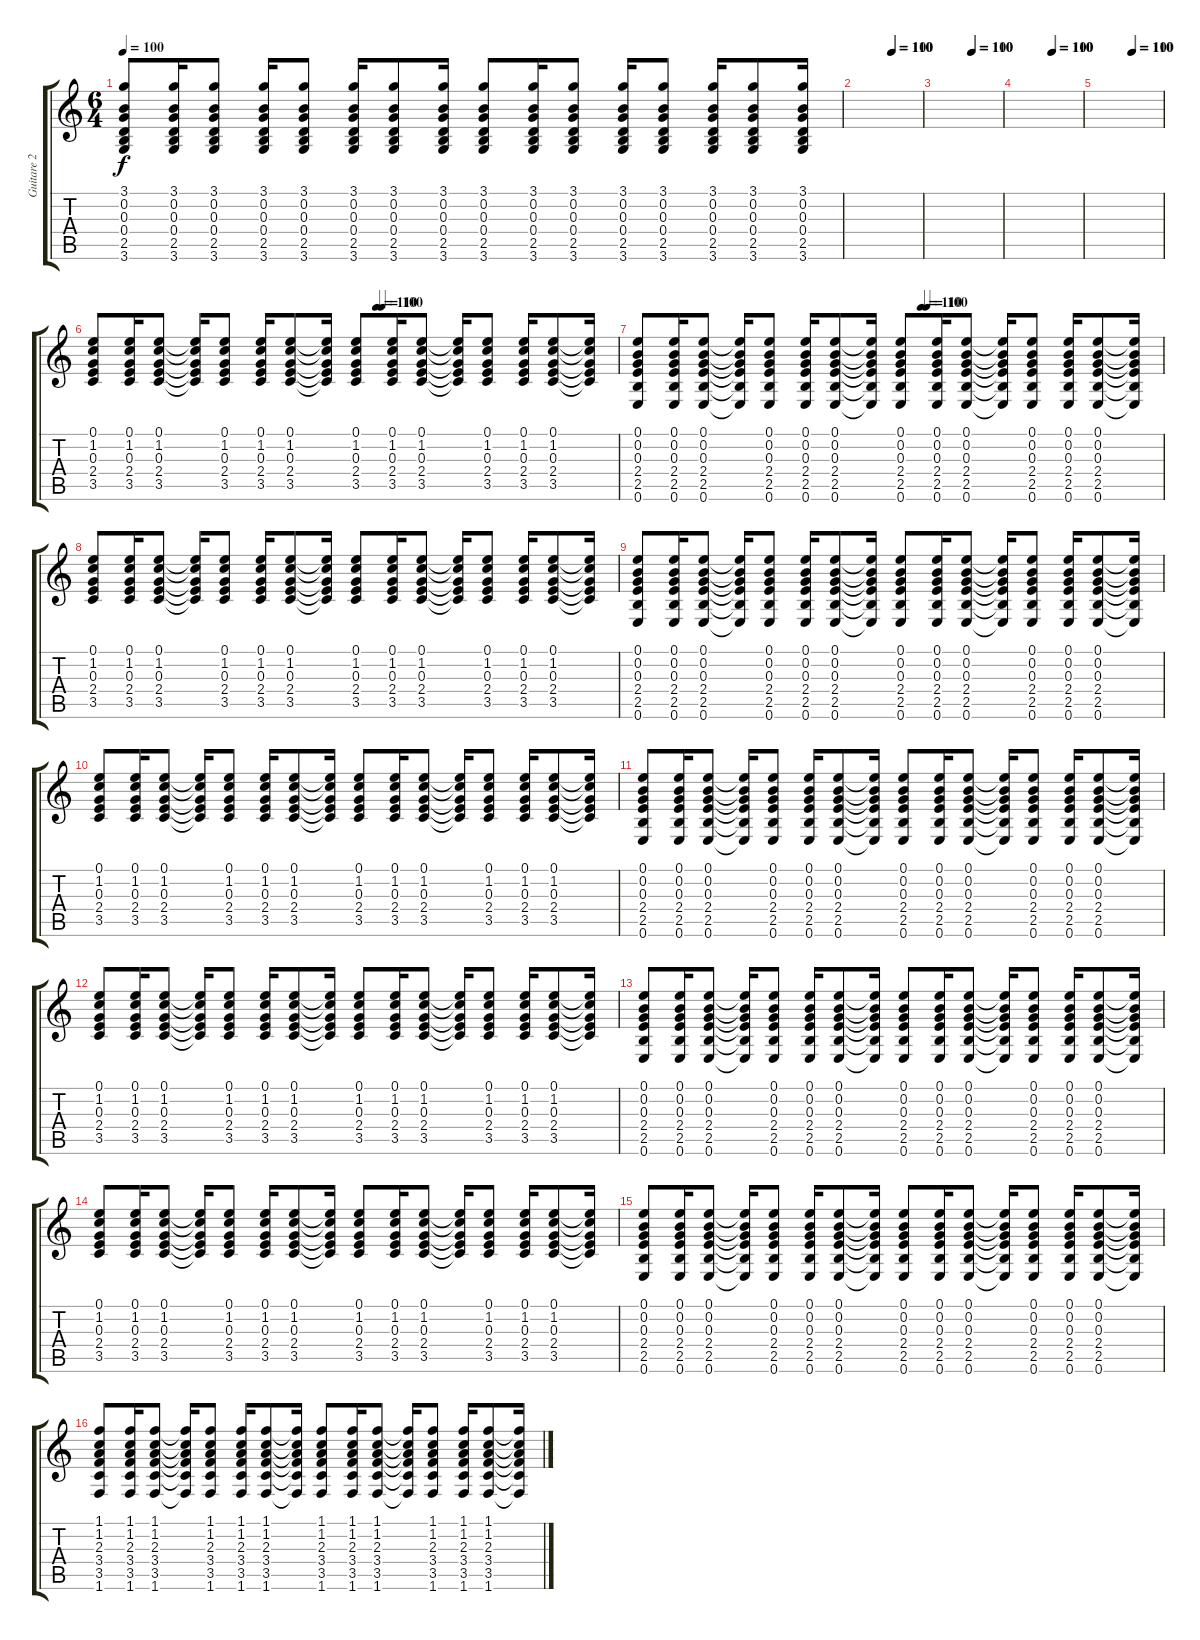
\track ("Guitare 2" "Guitare 2") {instrument overdrivenguitar}
\staff {score tabs}
\tuning (E4 B3 G3 D3 A2 E2) {hide}
\ts (6 4)
\tempo 100
\clef g2
\ks c
(3.1 0.2 0.3 0.4 2.5 3.6).8{dy f} (3.1 0.2 0.3 0.4 2.5 3.6).16 (3.1 0.2 0.3 0.4 2.5 3.6).8 (3.1 0.2 0.3 0.4 2.5 3.6).16 (3.1 0.2 0.3 0.4 2.5 3.6).8 (3.1 0.2 0.3 0.4 2.5 3.6).16 (3.1 0.2 0.3 0.4 2.5 3.6).8 (3.1 0.2 0.3 0.4 2.5 3.6).16 (3.1 0.2 0.3 0.4 2.5 3.6).8 (3.1 0.2 0.3 0.4 2.5 3.6).16 (3.1 0.2 0.3 0.4 2.5 3.6).8 (3.1 0.2 0.3 0.4 2.5 3.6).16 (3.1 0.2 0.3 0.4 2.5 3.6).8 (3.1 0.2 0.3 0.4 2.5 3.6).16 (3.1 0.2 0.3 0.4 2.5 3.6).8 (3.1 0.2 0.3 0.4 2.5 3.6).16 |
\tempo (110 0.5416666666666666)
\tempo (100 0.5520833333333334)
|
\tempo (110 0.5416666666666666)
\tempo (100 0.5520833333333334)
|
\tempo (110 0.5416666666666666)
\tempo (100 0.5520833333333334)
|
\tempo (110 0.5416666666666666)
\tempo (100 0.5520833333333334)
|
\tempo (110 0.5416666666666666)
\tempo (100 0.5520833333333334)
(0.1 1.2 0.3 2.4 3.5).8 (0.1 1.2 0.3 2.4 3.5).16 (0.1 1.2 0.3 2.4 3.5).8 (0.1{t} 1.2{t} 0.3{t} 2.4{t} 3.5{t}).16 (0.1 1.2 0.3 2.4 3.5).8 (0.1 1.2 0.3 2.4 3.5).16 (0.1 1.2 0.3 2.4 3.5).8 (0.1{t} 1.2{t} 0.3{t} 2.4{t} 3.5{t}).16 (0.1 1.2 0.3 2.4 3.5).8 (0.1 1.2 0.3 2.4 3.5).16 (0.1 1.2 0.3 2.4 3.5).8 (0.1{t} 1.2{t} 0.3{t} 2.4{t} 3.5{t}).16 (0.1 1.2 0.3 2.4 3.5).8 (0.1 1.2 0.3 2.4 3.5).16 (0.1 1.2 0.3 2.4 3.5).8 (0.1{t} 1.2{t} 0.3{t} 2.4{t} 3.5{t}).16 |
\tempo (110 0.5416666666666666)
\tempo (100 0.5520833333333334)
(0.1 0.2 0.3 2.4 2.5 0.6).8 (0.1 0.2 0.3 2.4 2.5 0.6).16 (0.1 0.2 0.3 2.4 2.5 0.6).8 (0.1{t} 0.2{t} 0.3{t} 2.4{t} 2.5{t} 0.6{t}).16 (0.1 0.2 0.3 2.4 2.5 0.6).8 (0.1 0.2 0.3 2.4 2.5 0.6).16 (0.1 0.2 0.3 2.4 2.5 0.6).8 (0.1{t} 0.2{t} 0.3{t} 2.4{t} 2.5{t} 0.6{t}).16 (0.1 0.2 0.3 2.4 2.5 0.6).8 (0.1 0.2 0.3 2.4 2.5 0.6).16 (0.1 0.2 0.3 2.4 2.5 0.6).8 (0.1{t} 0.2{t} 0.3{t} 2.4{t} 2.5{t} 0.6{t}).16 (0.1 0.2 0.3 2.4 2.5 0.6).8 (0.1 0.2 0.3 2.4 2.5 0.6).16 (0.1 0.2 0.3 2.4 2.5 0.6).8 (0.1{t} 0.2{t} 0.3{t} 2.4{t} 2.5{t} 0.6{t}).16 |
(0.1 1.2 0.3 2.4 3.5).8 (0.1 1.2 0.3 2.4 3.5).16 (0.1 1.2 0.3 2.4 3.5).8 (0.1{t} 1.2{t} 0.3{t} 2.4{t} 3.5{t}).16 (0.1 1.2 0.3 2.4 3.5).8 (0.1 1.2 0.3 2.4 3.5).16 (0.1 1.2 0.3 2.4 3.5).8 (0.1{t} 1.2{t} 0.3{t} 2.4{t} 3.5{t}).16 (0.1 1.2 0.3 2.4 3.5).8 (0.1 1.2 0.3 2.4 3.5).16 (0.1 1.2 0.3 2.4 3.5).8 (0.1{t} 1.2{t} 0.3{t} 2.4{t} 3.5{t}).16 (0.1 1.2 0.3 2.4 3.5).8 (0.1 1.2 0.3 2.4 3.5).16 (0.1 1.2 0.3 2.4 3.5).8 (0.1{t} 1.2{t} 0.3{t} 2.4{t} 3.5{t}).16 |
(0.1 0.2 0.3 2.4 2.5 0.6).8 (0.1 0.2 0.3 2.4 2.5 0.6).16 (0.1 0.2 0.3 2.4 2.5 0.6).8 (0.1{t} 0.2{t} 0.3{t} 2.4{t} 2.5{t} 0.6{t}).16 (0.1 0.2 0.3 2.4 2.5 0.6).8 (0.1 0.2 0.3 2.4 2.5 0.6).16 (0.1 0.2 0.3 2.4 2.5 0.6).8 (0.1{t} 0.2{t} 0.3{t} 2.4{t} 2.5{t} 0.6{t}).16 (0.1 0.2 0.3 2.4 2.5 0.6).8 (0.1 0.2 0.3 2.4 2.5 0.6).16 (0.1 0.2 0.3 2.4 2.5 0.6).8 (0.1{t} 0.2{t} 0.3{t} 2.4{t} 2.5{t} 0.6{t}).16 (0.1 0.2 0.3 2.4 2.5 0.6).8 (0.1 0.2 0.3 2.4 2.5 0.6).16 (0.1 0.2 0.3 2.4 2.5 0.6).8 (0.1{t} 0.2{t} 0.3{t} 2.4{t} 2.5{t} 0.6{t}).16 |
(0.1 1.2 0.3 2.4 3.5).8 (0.1 1.2 0.3 2.4 3.5).16 (0.1 1.2 0.3 2.4 3.5).8 (0.1{t} 1.2{t} 0.3{t} 2.4{t} 3.5{t}).16 (0.1 1.2 0.3 2.4 3.5).8 (0.1 1.2 0.3 2.4 3.5).16 (0.1 1.2 0.3 2.4 3.5).8 (0.1{t} 1.2{t} 0.3{t} 2.4{t} 3.5{t}).16 (0.1 1.2 0.3 2.4 3.5).8 (0.1 1.2 0.3 2.4 3.5).16 (0.1 1.2 0.3 2.4 3.5).8 (0.1{t} 1.2{t} 0.3{t} 2.4{t} 3.5{t}).16 (0.1 1.2 0.3 2.4 3.5).8 (0.1 1.2 0.3 2.4 3.5).16 (0.1 1.2 0.3 2.4 3.5).8 (0.1{t} 1.2{t} 0.3{t} 2.4{t} 3.5{t}).16 |
(0.1 0.2 0.3 2.4 2.5 0.6).8 (0.1 0.2 0.3 2.4 2.5 0.6).16 (0.1 0.2 0.3 2.4 2.5 0.6).8 (0.1{t} 0.2{t} 0.3{t} 2.4{t} 2.5{t} 0.6{t}).16 (0.1 0.2 0.3 2.4 2.5 0.6).8 (0.1 0.2 0.3 2.4 2.5 0.6).16 (0.1 0.2 0.3 2.4 2.5 0.6).8 (0.1{t} 0.2{t} 0.3{t} 2.4{t} 2.5{t} 0.6{t}).16 (0.1 0.2 0.3 2.4 2.5 0.6).8 (0.1 0.2 0.3 2.4 2.5 0.6).16 (0.1 0.2 0.3 2.4 2.5 0.6).8 (0.1{t} 0.2{t} 0.3{t} 2.4{t} 2.5{t} 0.6{t}).16 (0.1 0.2 0.3 2.4 2.5 0.6).8 (0.1 0.2 0.3 2.4 2.5 0.6).16 (0.1 0.2 0.3 2.4 2.5 0.6).8 (0.1{t} 0.2{t} 0.3{t} 2.4{t} 2.5{t} 0.6{t}).16 |
(0.1 1.2 0.3 2.4 3.5).8 (0.1 1.2 0.3 2.4 3.5).16 (0.1 1.2 0.3 2.4 3.5).8 (0.1{t} 1.2{t} 0.3{t} 2.4{t} 3.5{t}).16 (0.1 1.2 0.3 2.4 3.5).8 (0.1 1.2 0.3 2.4 3.5).16 (0.1 1.2 0.3 2.4 3.5).8 (0.1{t} 1.2{t} 0.3{t} 2.4{t} 3.5{t}).16 (0.1 1.2 0.3 2.4 3.5).8 (0.1 1.2 0.3 2.4 3.5).16 (0.1 1.2 0.3 2.4 3.5).8 (0.1{t} 1.2{t} 0.3{t} 2.4{t} 3.5{t}).16 (0.1 1.2 0.3 2.4 3.5).8 (0.1 1.2 0.3 2.4 3.5).16 (0.1 1.2 0.3 2.4 3.5).8 (0.1{t} 1.2{t} 0.3{t} 2.4{t} 3.5{t}).16 |
(0.1 0.2 0.3 2.4 2.5 0.6).8 (0.1 0.2 0.3 2.4 2.5 0.6).16 (0.1 0.2 0.3 2.4 2.5 0.6).8 (0.1{t} 0.2{t} 0.3{t} 2.4{t} 2.5{t} 0.6{t}).16 (0.1 0.2 0.3 2.4 2.5 0.6).8 (0.1 0.2 0.3 2.4 2.5 0.6).16 (0.1 0.2 0.3 2.4 2.5 0.6).8 (0.1{t} 0.2{t} 0.3{t} 2.4{t} 2.5{t} 0.6{t}).16 (0.1 0.2 0.3 2.4 2.5 0.6).8 (0.1 0.2 0.3 2.4 2.5 0.6).16 (0.1 0.2 0.3 2.4 2.5 0.6).8 (0.1{t} 0.2{t} 0.3{t} 2.4{t} 2.5{t} 0.6{t}).16 (0.1 0.2 0.3 2.4 2.5 0.6).8 (0.1 0.2 0.3 2.4 2.5 0.6).16 (0.1 0.2 0.3 2.4 2.5 0.6).8 (0.1{t} 0.2{t} 0.3{t} 2.4{t} 2.5{t} 0.6{t}).16 |
(0.1 1.2 0.3 2.4 3.5).8 (0.1 1.2 0.3 2.4 3.5).16 (0.1 1.2 0.3 2.4 3.5).8 (0.1{t} 1.2{t} 0.3{t} 2.4{t} 3.5{t}).16 (0.1 1.2 0.3 2.4 3.5).8 (0.1 1.2 0.3 2.4 3.5).16 (0.1 1.2 0.3 2.4 3.5).8 (0.1{t} 1.2{t} 0.3{t} 2.4{t} 3.5{t}).16 (0.1 1.2 0.3 2.4 3.5).8 (0.1 1.2 0.3 2.4 3.5).16 (0.1 1.2 0.3 2.4 3.5).8 (0.1{t} 1.2{t} 0.3{t} 2.4{t} 3.5{t}).16 (0.1 1.2 0.3 2.4 3.5).8 (0.1 1.2 0.3 2.4 3.5).16 (0.1 1.2 0.3 2.4 3.5).8 (0.1{t} 1.2{t} 0.3{t} 2.4{t} 3.5{t}).16 |
(0.1 0.2 0.3 2.4 2.5 0.6).8 (0.1 0.2 0.3 2.4 2.5 0.6).16 (0.1 0.2 0.3 2.4 2.5 0.6).8 (0.1{t} 0.2{t} 0.3{t} 2.4{t} 2.5{t} 0.6{t}).16 (0.1 0.2 0.3 2.4 2.5 0.6).8 (0.1 0.2 0.3 2.4 2.5 0.6).16 (0.1 0.2 0.3 2.4 2.5 0.6).8 (0.1{t} 0.2{t} 0.3{t} 2.4{t} 2.5{t} 0.6{t}).16 (0.1 0.2 0.3 2.4 2.5 0.6).8 (0.1 0.2 0.3 2.4 2.5 0.6).16 (0.1 0.2 0.3 2.4 2.5 0.6).8 (0.1{t} 0.2{t} 0.3{t} 2.4{t} 2.5{t} 0.6{t}).16 (0.1 0.2 0.3 2.4 2.5 0.6).8 (0.1 0.2 0.3 2.4 2.5 0.6).16 (0.1 0.2 0.3 2.4 2.5 0.6).8 (0.1{t} 0.2{t} 0.3{t} 2.4{t} 2.5{t} 0.6{t}).16 |
(1.1 1.2 2.3 3.4 3.5 1.6).8 (1.1 1.2 2.3 3.4 3.5 1.6).16 (1.1 1.2 2.3 3.4 3.5 1.6).8 (1.1{t} 1.2{t} 2.3{t} 3.4{t} 3.5{t} 1.6{t}).16 (1.1 1.2 2.3 3.4 3.5 1.6).8 (1.1 1.2 2.3 3.4 3.5 1.6).16 (1.1 1.2 2.3 3.4 3.5 1.6).8 (1.1{t} 1.2{t} 2.3{t} 3.4{t} 3.5{t} 1.6{t}).16 (1.1 1.2 2.3 3.4 3.5 1.6).8 (1.1 1.2 2.3 3.4 3.5 1.6).16 (1.1 1.2 2.3 3.4 3.5 1.6).8 (1.1{t} 1.2{t} 2.3{t} 3.4{t} 3.5{t} 1.6{t}).16 (1.1 1.2 2.3 3.4 3.5 1.6).8 (1.1 1.2 2.3 3.4 3.5 1.6).16 (1.1 1.2 2.3 3.4 3.5 1.6).8 (1.1{t} 1.2{t} 2.3{t} 3.4{t} 3.5{t} 1.6{t}).16
